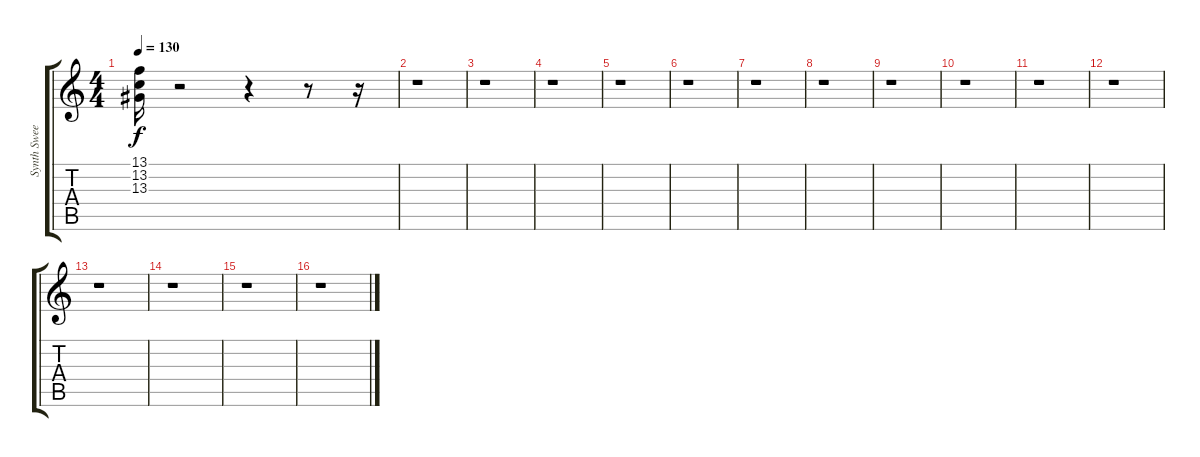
\track ("Synth Sweep" "Synth Swee") {instrument pad6metallic}
\staff {score tabs}
\tuning (E4 B3 G3 D3 A2 E2) {hide}
\ts (4 4)
\tempo 130
\clef g2
\ks c
(13.1{t} 13.2{t} 13.3{t}).16{dy f} r.2 r.4 r.8 r.16 |
r.1 |
r.1 |
r.1 |
r.1 |
r.1 |
r.1 |
r.1 |
r.1 |
r.1 |
r.1 |
r.1 |
r.1 |
r.1 |
r.1 |
r.1
